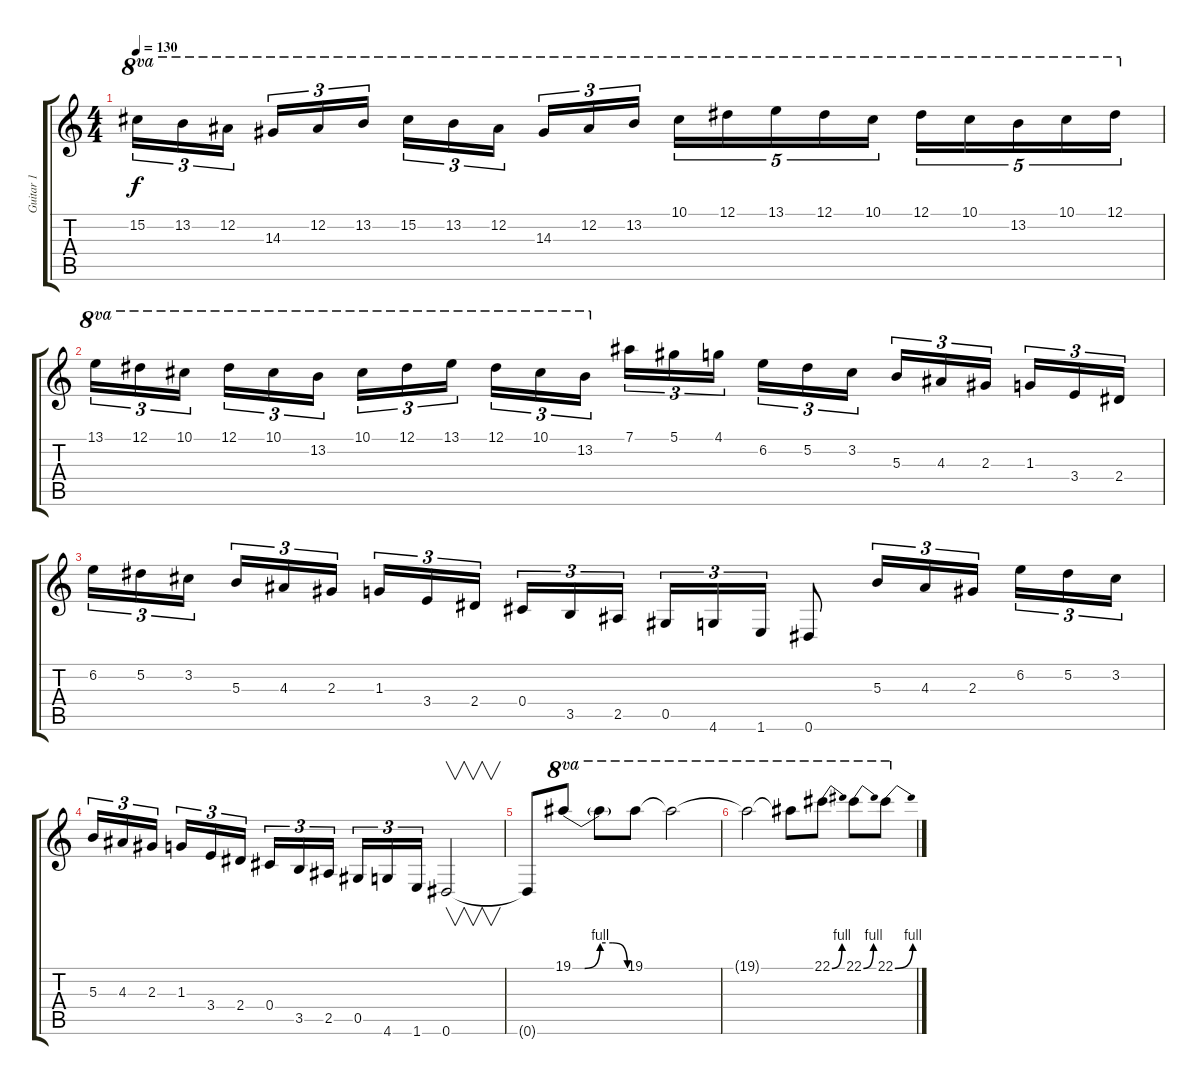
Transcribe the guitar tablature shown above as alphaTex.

\track ("Guitar 1" "Guitar 1") {instrument overdrivenguitar}
\staff {score tabs}
\tuning (Eb4 Bb3 Gb3 Db3 Ab2 Eb2) {hide}
\ts (4 4)
\tempo 130
\clef g2
\ks c
15.2.16{tu (3 2) ot 8va dy f} 13.2.16{tu (3 2) ot 8va} 12.2.16{tu (3 2) ot 8va beam splitsecondary} 14.3.16{tu (3 2) ot 8va} 12.2.16{tu (3 2) ot 8va} 13.2.16{tu (3 2) ot 8va} 15.2.16{tu (3 2) ot 8va} 13.2.16{tu (3 2) ot 8va} 12.2.16{tu (3 2) ot 8va beam splitsecondary} 14.3.16{tu (3 2) ot 8va} 12.2.16{tu (3 2) ot 8va} 13.2.16{tu (3 2) ot 8va} 10.1.16{tu (5 4) ot 8va} 12.1.16{tu (5 4) ot 8va} 13.1.16{tu (5 4) ot 8va} 12.1.16{tu (5 4) ot 8va} 10.1.16{tu (5 4) ot 8va} 12.1.16{tu (5 4) ot 8va} 10.1.16{tu (5 4) ot 8va} 13.2.16{tu (5 4) ot 8va} 10.1.16{tu (5 4) ot 8va} 12.1.16{tu (5 4) ot 8va} |
13.1.16{tu (3 2) ot 8va} 12.1.16{tu (3 2) ot 8va} 10.1.16{tu (3 2) ot 8va beam splitsecondary} 12.1.16{tu (3 2) ot 8va} 10.1.16{tu (3 2) ot 8va} 13.2.16{tu (3 2) ot 8va} 10.1.16{tu (3 2) ot 8va} 12.1.16{tu (3 2) ot 8va} 13.1.16{tu (3 2) ot 8va beam splitsecondary} 12.1.16{tu (3 2) ot 8va} 10.1.16{tu (3 2) ot 8va} 13.2.16{tu (3 2) ot 8va} 7.1.16{tu (3 2)} 5.1.16{tu (3 2)} 4.1.16{tu (3 2) beam splitsecondary} 6.2.16{tu (3 2)} 5.2.16{tu (3 2)} 3.2.16{tu (3 2)} 5.3.16{tu (3 2)} 4.3.16{tu (3 2)} 2.3.16{tu (3 2) beam splitsecondary} 1.3.16{tu (3 2)} 3.4.16{tu (3 2)} 2.4.16{tu (3 2)} |
6.2.16{tu (3 2)} 5.2.16{tu (3 2)} 3.2.16{tu (3 2) beam splitsecondary} 5.3.16{tu (3 2)} 4.3.16{tu (3 2)} 2.3.16{tu (3 2)} 1.3.16{tu (3 2)} 3.4.16{tu (3 2)} 2.4.16{tu (3 2) beam splitsecondary} 0.4.16{tu (3 2)} 3.5.16{tu (3 2)} 2.5.16{tu (3 2)} 0.5.16{tu (3 2)} 4.6.16{tu (3 2)} 1.6.16{tu (3 2)} 0.6.8 5.3.16{tu (3 2)} 4.3.16{tu (3 2)} 2.3.16{tu (3 2) beam splitsecondary} 6.2.16{tu (3 2)} 5.2.16{tu (3 2)} 3.2.16{tu (3 2)} |
5.3.16{tu (3 2)} 4.3.16{tu (3 2)} 2.3.16{tu (3 2) beam splitsecondary} 1.3.16{tu (3 2)} 3.4.16{tu (3 2)} 2.4.16{tu (3 2)} 0.4.16{tu (3 2)} 3.5.16{tu (3 2)} 2.5.16{tu (3 2) beam splitsecondary} 0.5.16{tu (3 2)} 4.6.16{tu (3 2)} 1.6.16{tu (3 2)} 0.6.2{v} |
0.6{t}.8 19.1{be (custom 0 0 13 0 30 4 44 4 60 0)}.8{ot 8va} 19.1{t}.8{ot 8va} 19.1.8{ot 8va} 19.1{t}.2{ot 8va} |
19.1{t}.2{ot 8va} 19.1{t}.8{ot 8va} 22.1{be (bend 0 0 60 4)}.8{ot 8va} 22.1{be (bend 0 0 60 4)}.8{ot 8va} 22.1{be (bend 0 0 60 4)}.8{ot 8va}
